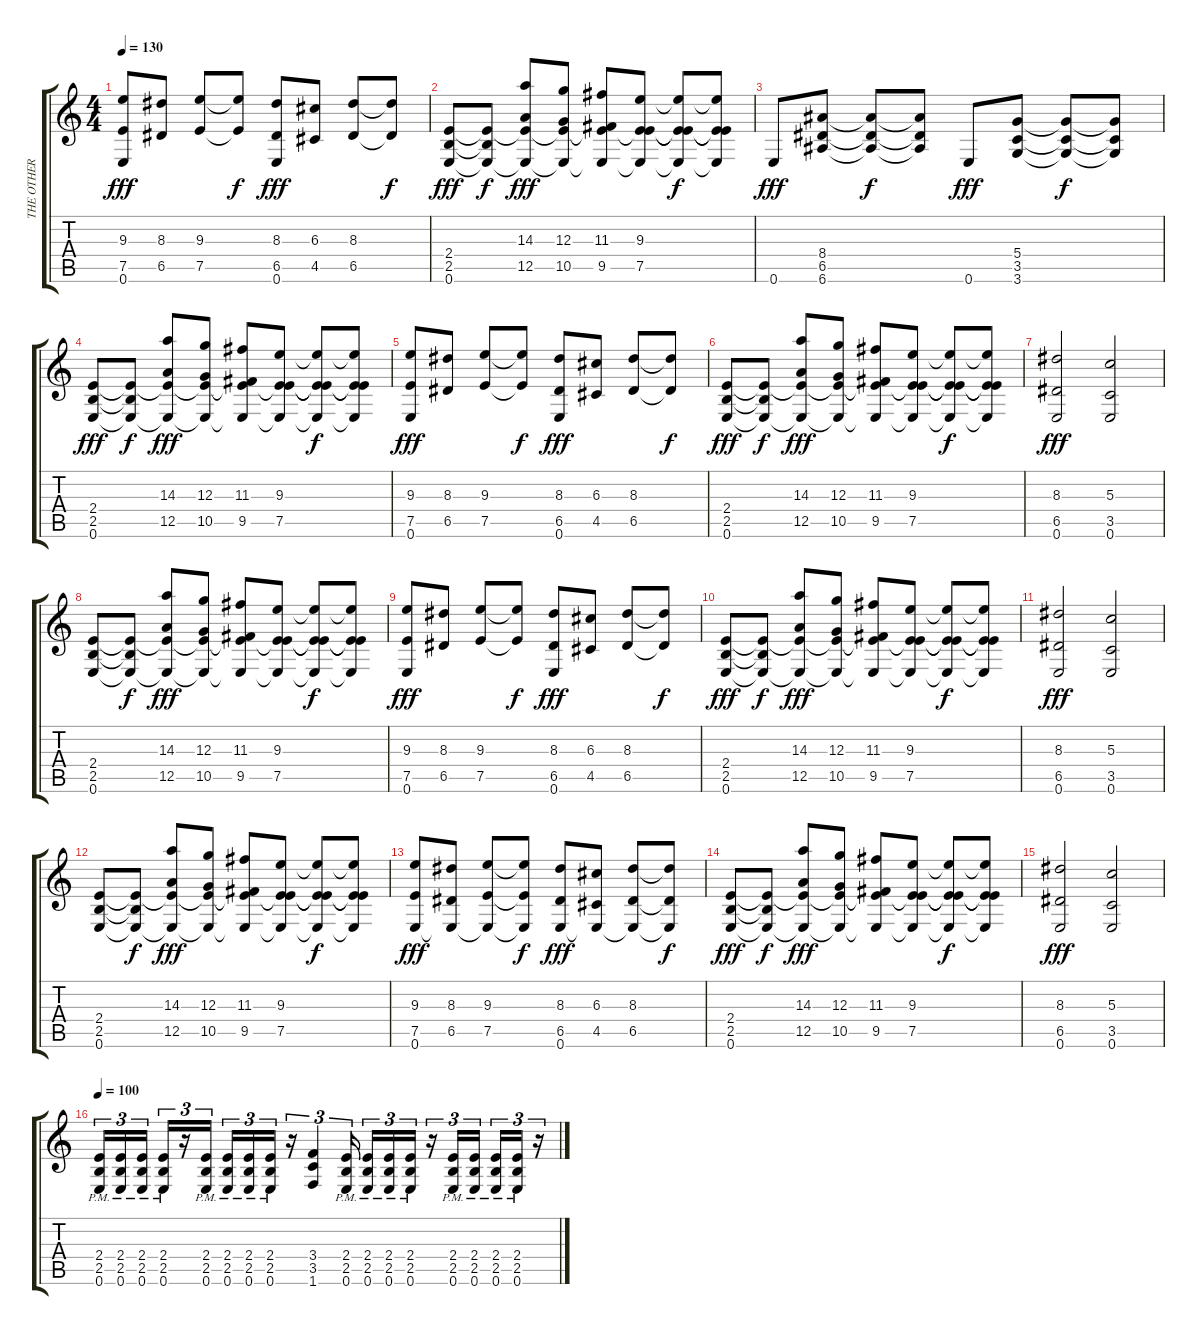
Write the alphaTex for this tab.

\track ("THE OTHER NICK" "THE OTHER ") {instrument distortionguitar}
\staff {score tabs}
\tuning (E4 B3 G3 D3 A2 E2) {hide}
\ts (4 4)
\tempo 130
\clef g2
\ks c
(9.3 7.5 0.6).8{dy fff} (8.3 6.5).8 (9.3 7.5).8 (9.3{t} 7.5{t}).8{dy f} (8.3 6.5 0.6).8{dy fff} (6.3 4.5).8 (8.3 6.5).8 (8.3{t} 6.5{t}).8{dy f} |
(2.4 2.5 0.6).8{dy fff} (2.4{t} 2.5{t} 0.6{t}).8{dy f} (14.3 2.4{t} 12.5 0.6{t}).8{dy fff} (12.3 2.4{t} 10.5 0.6{t}).8 (11.3 2.4{t} 9.5 0.6{t}).8 (9.3 2.4{t} 7.5 0.6{t}).8 (9.3{t} 2.4{t} 7.5{t} 0.6{t}).8{dy f} (9.3{t} 2.4{t} 7.5{t} 0.6{t}).8 |
0.6.8{dy fff} (8.4 6.5 6.6).8 (8.4{t} 6.5{t} 6.6{t}).8{dy f} (8.4{t} 6.5{t} 6.6{t}).8 0.6.8{dy fff} (5.4 3.5 3.6).8 (5.4{t} 3.5{t} 3.6{t}).8{dy f} (5.4{t} 3.5{t} 3.6{t}).8 |
(2.4 2.5 0.6).8{dy fff} (2.4{t} 2.5{t} 0.6{t}).8{dy f} (14.3 2.4{t} 12.5 0.6{t}).8{dy fff} (12.3 2.4{t} 10.5 0.6{t}).8 (11.3 2.4{t} 9.5 0.6{t}).8 (9.3 2.4{t} 7.5 0.6{t}).8 (9.3{t} 2.4{t} 7.5{t} 0.6{t}).8{dy f} (9.3{t} 2.4{t} 7.5{t} 0.6{t}).8 |
(9.3 7.5 0.6).8{dy fff} (8.3 6.5).8 (9.3 7.5).8 (9.3{t} 7.5{t}).8{dy f} (8.3 6.5 0.6).8{dy fff} (6.3 4.5).8 (8.3 6.5).8 (8.3{t} 6.5{t}).8{dy f} |
(2.4 2.5 0.6).8{dy fff} (2.4{t} 2.5{t} 0.6{t}).8{dy f} (14.3 2.4{t} 12.5 0.6{t}).8{dy fff} (12.3 2.4{t} 10.5 0.6{t}).8 (11.3 2.4{t} 9.5 0.6{t}).8 (9.3 2.4{t} 7.5 0.6{t}).8 (9.3{t} 2.4{t} 7.5{t} 0.6{t}).8{dy f} (9.3{t} 2.4{t} 7.5{t} 0.6{t}).8 |
(8.3 6.5 0.6).2{dy fff} (5.3 3.5 0.6).2 |
(2.4 2.5 0.6).8 (2.4{t} 2.5{t} 0.6{t}).8{dy f} (14.3 2.4{t} 12.5 0.6{t}).8{dy fff} (12.3 2.4{t} 10.5 0.6{t}).8 (11.3 2.4{t} 9.5 0.6{t}).8 (9.3 2.4{t} 7.5 0.6{t}).8 (9.3{t} 2.4{t} 7.5{t} 0.6{t}).8{dy f} (9.3{t} 2.4{t} 7.5{t} 0.6{t}).8 |
(9.3 7.5 0.6).8{dy fff} (8.3 6.5).8 (9.3 7.5).8 (9.3{t} 7.5{t}).8{dy f} (8.3 6.5 0.6).8{dy fff} (6.3 4.5).8 (8.3 6.5).8 (8.3{t} 6.5{t}).8{dy f} |
(2.4 2.5 0.6).8{dy fff} (2.4{t} 2.5{t} 0.6{t}).8{dy f} (14.3 2.4{t} 12.5 0.6{t}).8{dy fff} (12.3 2.4{t} 10.5 0.6{t}).8 (11.3 2.4{t} 9.5 0.6{t}).8 (9.3 2.4{t} 7.5 0.6{t}).8 (9.3{t} 2.4{t} 7.5{t} 0.6{t}).8{dy f} (9.3{t} 2.4{t} 7.5{t} 0.6{t}).8 |
(8.3 6.5 0.6).2{dy fff} (5.3 3.5 0.6).2 |
(2.4 2.5 0.6).8 (2.4{t} 2.5{t} 0.6{t}).8{dy f} (14.3 2.4{t} 12.5 0.6{t}).8{dy fff} (12.3 2.4{t} 10.5 0.6{t}).8 (11.3 2.4{t} 9.5 0.6{t}).8 (9.3 2.4{t} 7.5 0.6{t}).8 (9.3{t} 2.4{t} 7.5{t} 0.6{t}).8{dy f} (9.3{t} 2.4{t} 7.5{t} 0.6{t}).8 |
(9.3 7.5 0.6).8{dy fff} (8.3 6.5 0.6{t}).8 (9.3 7.5 0.6{t}).8 (9.3{t} 7.5{t} 0.6{t}).8{dy f} (8.3 6.5 0.6).8{dy fff} (6.3 4.5 0.6{t}).8 (8.3 6.5 0.6{t}).8 (8.3{t} 6.5{t} 0.6{t}).8{dy f} |
(2.4 2.5 0.6).8{dy fff} (2.4{t} 2.5{t} 0.6{t}).8{dy f} (14.3 2.4{t} 12.5 0.6{t}).8{dy fff} (12.3 2.4{t} 10.5 0.6{t}).8 (11.3 2.4{t} 9.5 0.6{t}).8 (9.3 2.4{t} 7.5 0.6{t}).8 (9.3{t} 2.4{t} 7.5{t} 0.6{t}).8{dy f} (9.3{t} 2.4{t} 7.5{t} 0.6{t}).8 |
(8.3 6.5 0.6).2{dy fff} (5.3 3.5 0.6).2 |
\tempo 100
(2.4{pm} 2.5{pm} 0.6{pm}).16{tu (3 2)} (2.4{pm} 2.5{pm} 0.6{pm}).16{tu (3 2)} (2.4{pm} 2.5{pm} 0.6{pm}).16{tu (3 2) beam splitsecondary} (2.4{pm} 2.5{pm} 0.6{pm}).16{tu (3 2)} r.16{tu (3 2)} (2.4{pm} 2.5{pm} 0.6{pm}).16{tu (3 2)} (2.4{pm} 2.5{pm} 0.6{pm}).16{tu (3 2)} (2.4{pm} 2.5{pm} 0.6{pm}).16{tu (3 2)} (2.4{pm} 2.5{pm} 0.6{pm}).16{tu (3 2)} r.16{tu (3 2)} (3.4 3.5 1.6).4{tu (3 2)} (2.4{pm} 2.5{pm} 0.6{pm}).16{tu (3 2) beam splitsecondary} (2.4{pm} 2.5{pm} 0.6{pm}).16{tu (3 2)} (2.4{pm} 2.5{pm} 0.6{pm}).16{tu (3 2)} (2.4{pm} 2.5{pm} 0.6{pm}).16{tu (3 2)} r.16{tu (3 2)} (2.4{pm} 2.5{pm} 0.6{pm}).16{tu (3 2)} (2.4{pm} 2.5{pm} 0.6{pm}).16{tu (3 2) beam splitsecondary} (2.4{pm} 2.5{pm} 0.6{pm}).16{tu (3 2)} (2.4{pm} 2.5{pm} 0.6{pm}).16{tu (3 2)} r.16{tu (3 2)}
